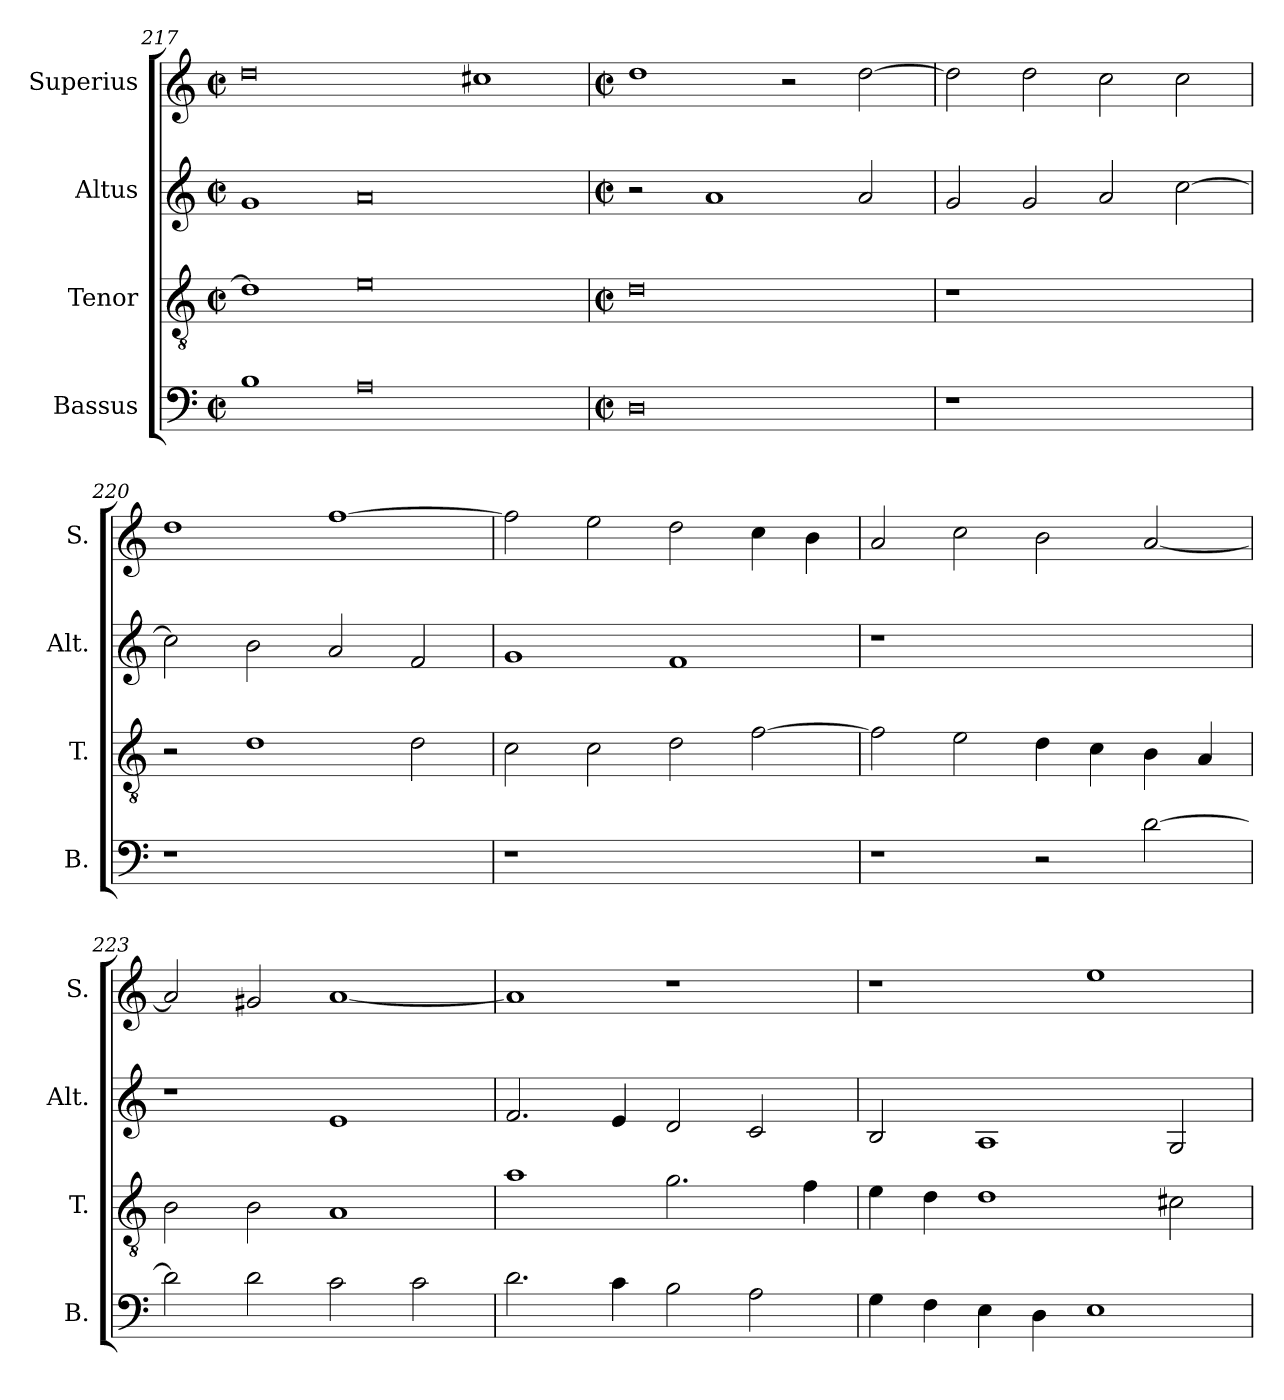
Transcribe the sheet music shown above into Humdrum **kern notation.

**kern	**kern	**kern	**kern
*part4	*part3	*part2	*part1
*staff4	*staff3	*staff2	*staff1
*I"Bassus	*I"Tenor	*I"Altus	*I"Superius
*I'B.	*I'T.	*I'Alt.	*I'S.
*clefF4	*clefGv2	*clefG2	*clefG2
*	*ITrd7c12	*	*
*k[]	*k[]	*k[]	*k[]
*C:	*C:	*C:	*C:
*M2/2	*M2/2	*M2/2	*M2/2
*met(c|)	*met(c|)	*met(c|)	*met(c|)
=217	=217	=217	=217
1Bi	1Di]	1gi	0ddi
0Ai	0Ei	0ai	.
.	.	.	1cc#Xi
!!LO:PB:g=z
=218	=218	=218	=218
*M2/2	*M2/2	*M2/2	*M2/2
*met(c|)	*met(c|)	*met(c|)	*met(c|)
0Di	0Di	2r	1ddi
.	.	1ai	.
.	.	.	2r
.	.	2ai/	[>2ddi\
=219	=219	=219	=219
!LO:N:vis=1	!LO:N:vis=1	!	!
1r	1r	2gi/	2ddi\]
.	.	2gi/	2ddi\
1ryy	1ryy	2ai/	2cci\
.	.	[>2cci\	2cci\
=220	=220	=220	=220
!LO:N:vis=1	!	!	!
1r	2r	2cci\]	1ddi
.	1Di	2bi\	.
1ryy	.	2ai/	[>1ffi
.	2Di\	2fi/	.
=221	=221	=221	=221
!LO:N:vis=1	!	!	!
1r	2Ci\	1gi	2ffi\]
.	2Ci\	.	2eei\
1ryy	2Di\	1fi	2ddi\
.	[>2Fi\	.	4cci\
.	.	.	4bi\
=222	=222	=222	=222
!	!	!LO:N:vis=1	!
1r	2Fi\]	1r	2ai/
.	2Ei\	.	2cci\
2r	4Di\	1ryy	2bi\
.	4Ci\	.	.
[>2di\	4BBi\	.	[<2ai/
.	4AAi/	.	.
!!LO:LB:g=z
=223	=223	=223	=223
2di\]	2BBi\	1r	2ai/]
2di\	2BBi\	.	2g#Xi/
2ci\	1AAi	1ei	[<1ai
2ci\	.	.	.
=224	=224	=224	=224
2.di\	1Ai	2.fi/	1ai]
4ci\	.	4ei/	.
2Bi\	2.Gi\	2di/	1r
2Ai\	.	2ci/	.
.	4Fi\	.	.
=225	=225	=225	=225
4Gi\	4Ei\	2Bi/	1r
4Fi\	4Di\	.	.
4Ei\	1Di	1Ai	.
4Di\	.	.	.
1Ei	.	.	1eei
.	2C#Xi\	2Gi/	.
=	=	=	=
*-	*-	*-	*-
